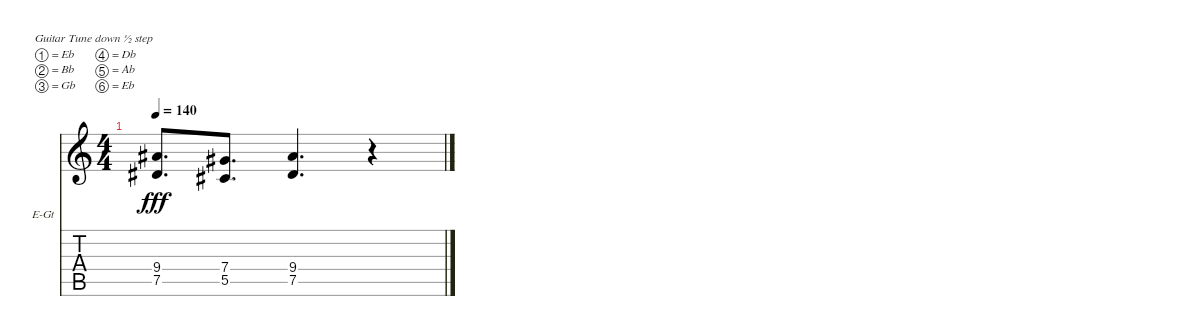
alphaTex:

\defaultSystemsLayout 4
\bracketExtendMode nobrackets
\firstSystemTrackNameOrientation horizontal
\otherSystemsTrackNameOrientation horizontal
\track ("Eddie Clarke rhytm" "E-Gt") {instrument overdrivenguitar}
\staff {score tabs}
\tuning (Eb4 Bb3 Gb3 Db3 Ab2 Eb2)
\ts (4 4)
\tempo 140
\clef g2
\ks c
(9.4 7.5).8{d dy fff} (7.4 5.5).8{d} (9.4 7.5).4{d} r.4
